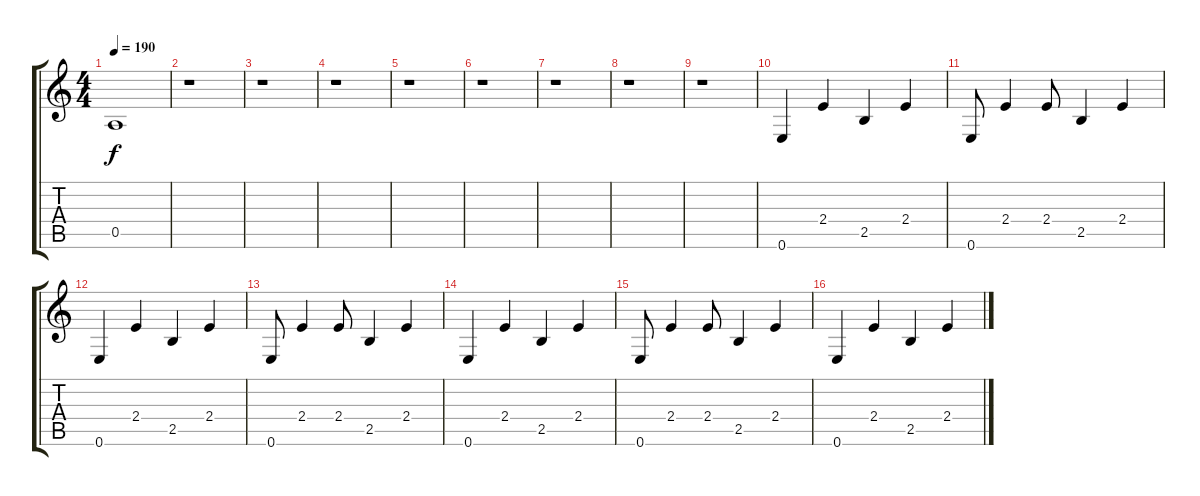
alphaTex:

\track "" {instrument acousticguitarsteel}
\staff {score tabs}
\tuning (E4 B3 G3 D3 A2 E2) {hide}
\ts (4 4)
\tempo 190
\clef g2
\ks c
0.5{t}.1{dy f} |
r.1 |
r.1 |
r.1 |
r.1 |
r.1 |
r.1 |
r.1 |
r.1 |
0.6.4 2.4.4 2.5.4 2.4.4 |
0.6.8 2.4.4 2.4.8 2.5.4 2.4.4 |
0.6.4 2.4.4 2.5.4 2.4.4 |
0.6.8 2.4.4 2.4.8 2.5.4 2.4.4 |
0.6.4 2.4.4 2.5.4 2.4.4 |
0.6.8 2.4.4 2.4.8 2.5.4 2.4.4 |
0.6.4 2.4.4 2.5.4 2.4.4
